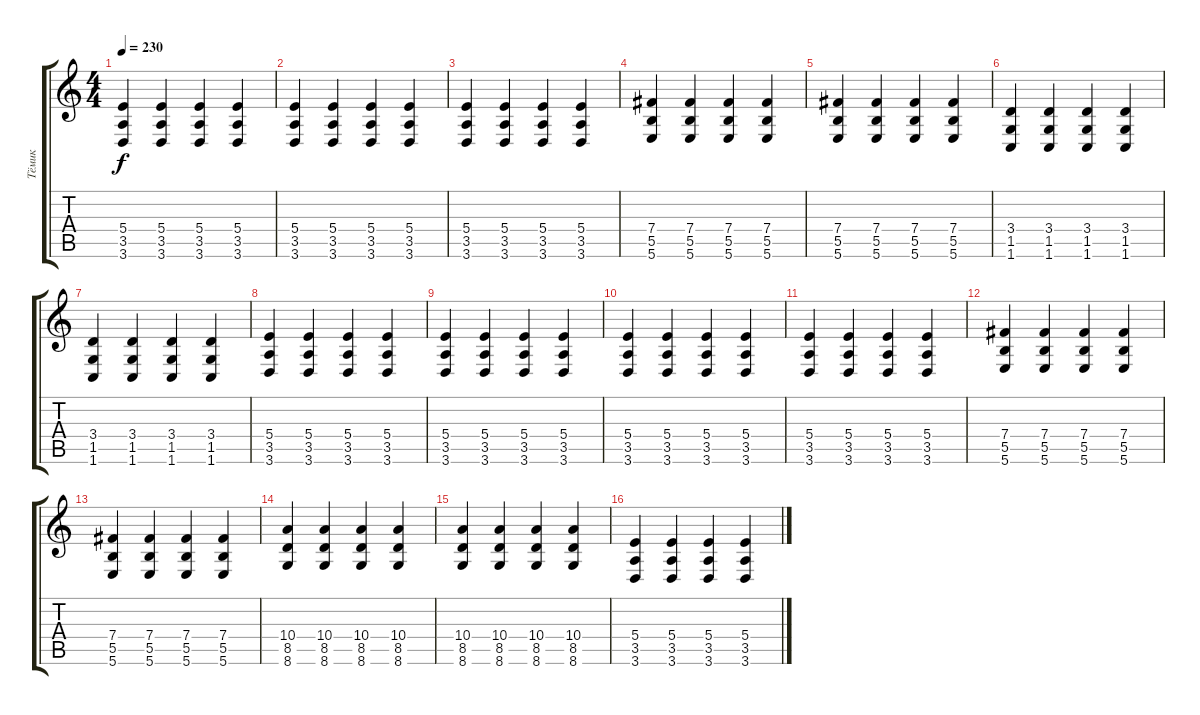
\track ("Тёмик" "Тёмик") {instrument distortionguitar}
\staff {score tabs}
\tuning (Db4 Ab3 E3 B2 Gb2 B1) {hide}
\ts (4 4)
\tempo 230
\clef g2
\ks c
(5.4 3.5 3.6).4{dy f} (5.4 3.5 3.6).4 (5.4 3.5 3.6).4 (5.4 3.5 3.6).4 |
(5.4 3.5 3.6).4 (5.4 3.5 3.6).4 (5.4 3.5 3.6).4 (5.4 3.5 3.6).4 |
(5.4 3.5 3.6).4 (5.4 3.5 3.6).4 (5.4 3.5 3.6).4 (5.4 3.5 3.6).4 |
(7.4 5.5 5.6).4 (7.4 5.5 5.6).4 (7.4 5.5 5.6).4 (7.4 5.5 5.6).4 |
(7.4 5.5 5.6).4 (7.4 5.5 5.6).4 (7.4 5.5 5.6).4 (7.4 5.5 5.6).4 |
(3.4 1.5 1.6).4 (3.4 1.5 1.6).4 (3.4 1.5 1.6).4 (3.4 1.5 1.6).4 |
(3.4 1.5 1.6).4 (3.4 1.5 1.6).4 (3.4 1.5 1.6).4 (3.4 1.5 1.6).4 |
(5.4 3.5 3.6).4 (5.4 3.5 3.6).4 (5.4 3.5 3.6).4 (5.4 3.5 3.6).4 |
(5.4 3.5 3.6).4 (5.4 3.5 3.6).4 (5.4 3.5 3.6).4 (5.4 3.5 3.6).4 |
(5.4 3.5 3.6).4 (5.4 3.5 3.6).4 (5.4 3.5 3.6).4 (5.4 3.5 3.6).4 |
(5.4 3.5 3.6).4 (5.4 3.5 3.6).4 (5.4 3.5 3.6).4 (5.4 3.5 3.6).4 |
(7.4 5.5 5.6).4 (7.4 5.5 5.6).4 (7.4 5.5 5.6).4 (7.4 5.5 5.6).4 |
(7.4 5.5 5.6).4 (7.4 5.5 5.6).4 (7.4 5.5 5.6).4 (7.4 5.5 5.6).4 |
(10.4 8.5 8.6).4 (10.4 8.5 8.6).4 (10.4 8.5 8.6).4 (10.4 8.5 8.6).4 |
(10.4 8.5 8.6).4 (10.4 8.5 8.6).4 (10.4 8.5 8.6).4 (10.4 8.5 8.6).4 |
(5.4 3.5 3.6).4 (5.4 3.5 3.6).4 (5.4 3.5 3.6).4 (5.4 3.5 3.6).4
